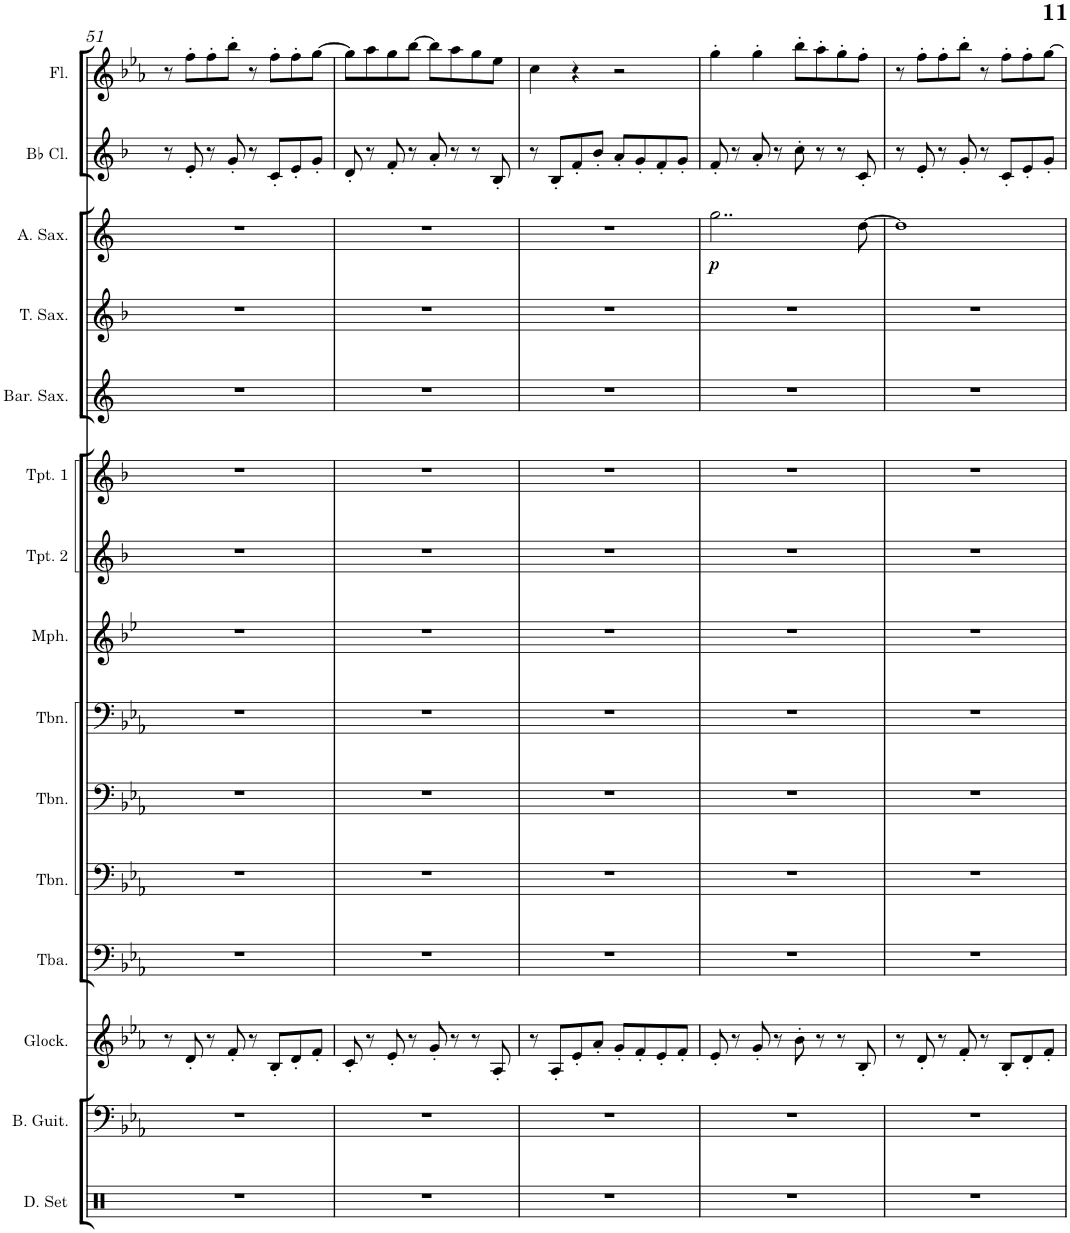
**kern	**kern	**kern	**kern	**kern	**kern	**kern	**kern	**kern	**kern	**kern	**kern	**kern	**dynam	**kern	**kern
*part15	*part14	*part13	*part12	*part11	*part10	*part9	*part8	*part7	*part6	*part5	*part4	*part3	*part3	*part2	*part1
*staff15	*staff14	*staff13	*staff12	*staff11	*staff10	*staff9	*staff8	*staff7	*staff6	*staff5	*staff4	*staff3	*staff3	*staff2	*staff1
*I"Drumset	*I"Bass Guitar	*I"Glockenspiel	*I"Tuba	*I"Trombone	*I"Trombone	*I"Trombone	*I"Mellophone	*I"Trumpet 2	*I"Trumpet 1	*I"Baritone Sax	*I"Tenor Sax	*I"Alto Sax	*	*I"Bb Clarinet	*I"Flute
*I'D. Set	*I'B. Guit.	*I'Glock.	*I'Tba.	*I'Tbn.	*I'Tbn.	*I'Tbn.	*I'Mph.	*I'Tpt. 2	*I'Tpt. 1	*I'Bar. Sax.	*I'T. Sax.	*I'A. Sax.	*	*I'Bb Cl.	*I'Fl.
!!LO:PB:g=z
*clefX	*clefF4	*clefG2	*clefF4	*clefF4	*clefF4	*clefF4	*clefG2	*clefG2	*clefG2	*clefG2	*clefG2	*clefG2	*	*clefG2	*clefG2
*	*Trd7c12	*Trd-14c-24	*	*	*	*	*Trd4c7	*Trd1c2	*Trd1c2	*Trd12c21	*Trd8c14	*Trd5c9	*	*Trd1c2	*
*k[]	*k[b-e-a-]	*k[b-e-a-]	*k[b-e-a-]	*k[b-e-a-]	*k[b-e-a-]	*k[b-e-a-]	*k[b-e-]	*k[b-]	*k[b-]	*k[]	*k[b-]	*k[]	*	*k[b-]	*k[b-e-a-]
*M4/4	*M4/4	*M4/4	*M4/4	*M4/4	*M4/4	*M4/4	*M4/4	*M4/4	*M4/4	*M4/4	*M4/4	*M4/4	*	*M4/4	*M4/4
=51	=51	=51	=51	=51	=51	=51	=51	=51	=51	=51	=51	=51	=51	=51	=51
1r	1r	8r	1r	1r	1r	1r	1r	1r	1r	1r	1r	1r	.	8r	8r
.	.	8d'/	.	.	.	.	.	.	.	.	.	.	.	8e'/	8ff'\L
.	.	8r	.	.	.	.	.	.	.	.	.	.	.	8r	8ff'\
.	.	8f'/	.	.	.	.	.	.	.	.	.	.	.	8g'/	8bb-'\J
.	.	8r	.	.	.	.	.	.	.	.	.	.	.	8r	8r
.	.	8B-'/L	.	.	.	.	.	.	.	.	.	.	.	8c'/L	8ff'\L
.	.	8d'/	.	.	.	.	.	.	.	.	.	.	.	8e'/	8ff'\
.	.	8f'/J	.	.	.	.	.	.	.	.	.	.	.	8g'/J	[8gg\J
=52	=52	=52	=52	=52	=52	=52	=52	=52	=52	=52	=52	=52	=52	=52	=52
1r	1r	8c'/	1r	1r	1r	1r	1r	1r	1r	1r	1r	1r	.	8d'/	8gg\L]
.	.	8r	.	.	.	.	.	.	.	.	.	.	.	8r	8aa-\
.	.	8e-'/	.	.	.	.	.	.	.	.	.	.	.	8f'/	8gg\
.	.	8r	.	.	.	.	.	.	.	.	.	.	.	8r	[8bb-\J
.	.	8g'/	.	.	.	.	.	.	.	.	.	.	.	8a'/	8bb-\L]
.	.	8r	.	.	.	.	.	.	.	.	.	.	.	8r	8aa-\
.	.	8r	.	.	.	.	.	.	.	.	.	.	.	8r	8gg\
.	.	8A-'/	.	.	.	.	.	.	.	.	.	.	.	8B-'/	8ee-\J
=53	=53	=53	=53	=53	=53	=53	=53	=53	=53	=53	=53	=53	=53	=53	=53
1r	1r	8r	1r	1r	1r	1r	1r	1r	1r	1r	1r	1r	.	8r	4cc\
.	.	8A-'/L	.	.	.	.	.	.	.	.	.	.	.	8B-'/L	.
.	.	8e-'/	.	.	.	.	.	.	.	.	.	.	.	8f'/	4r
.	.	8a-'/J	.	.	.	.	.	.	.	.	.	.	.	8b-'/J	.
.	.	8g'/L	.	.	.	.	.	.	.	.	.	.	.	8a'/L	2r
.	.	8f'/	.	.	.	.	.	.	.	.	.	.	.	8g'/	.
.	.	8e-'/	.	.	.	.	.	.	.	.	.	.	.	8f'/	.
.	.	8f'/J	.	.	.	.	.	.	.	.	.	.	.	8g'/J	.
=54	=54	=54	=54	=54	=54	=54	=54	=54	=54	=54	=54	=54	=54	=54	=54
!	!	!	!	!	!	!	!	!	!	!	!	!	!LO:DY:b	!	!
1r	1r	8e-'/	1r	1r	1r	1r	1r	1r	1r	1r	1r	2..gg\	p	8f'/	4gg'\
.	.	8r	.	.	.	.	.	.	.	.	.	.	.	8r	.
.	.	8g'/	.	.	.	.	.	.	.	.	.	.	.	8a'/	4gg'\
.	.	8r	.	.	.	.	.	.	.	.	.	.	.	8r	.
.	.	8b-'\	.	.	.	.	.	.	.	.	.	.	.	8cc'\	8bb-'\L
.	.	8r	.	.	.	.	.	.	.	.	.	.	.	8r	8aa-'\
.	.	8r	.	.	.	.	.	.	.	.	.	.	.	8r	8gg'\
.	.	8B-'/	.	.	.	.	.	.	.	.	.	[8dd\	.	8c'/	8ff'\J
=55	=55	=55	=55	=55	=55	=55	=55	=55	=55	=55	=55	=55	=55	=55	=55
1r	1r	8r	1r	1r	1r	1r	1r	1r	1r	1r	1r	1dd]	.	8r	8r
.	.	8d'/	.	.	.	.	.	.	.	.	.	.	.	8e'/	8ff'\L
.	.	8r	.	.	.	.	.	.	.	.	.	.	.	8r	8ff'\
.	.	8f'/	.	.	.	.	.	.	.	.	.	.	.	8g'/	8bb-'\J
.	.	8r	.	.	.	.	.	.	.	.	.	.	.	8r	8r
.	.	8B-'/L	.	.	.	.	.	.	.	.	.	.	.	8c'/L	8ff'\L
.	.	8d'/	.	.	.	.	.	.	.	.	.	.	.	8e'/	8ff'\
.	.	8f'/J	.	.	.	.	.	.	.	.	.	.	.	8g'/J	[8gg\J
=	=	=	=	=	=	=	=	=	=	=	=	=	=	=	=
*-	*-	*-	*-	*-	*-	*-	*-	*-	*-	*-	*-	*-	*-	*-	*-
